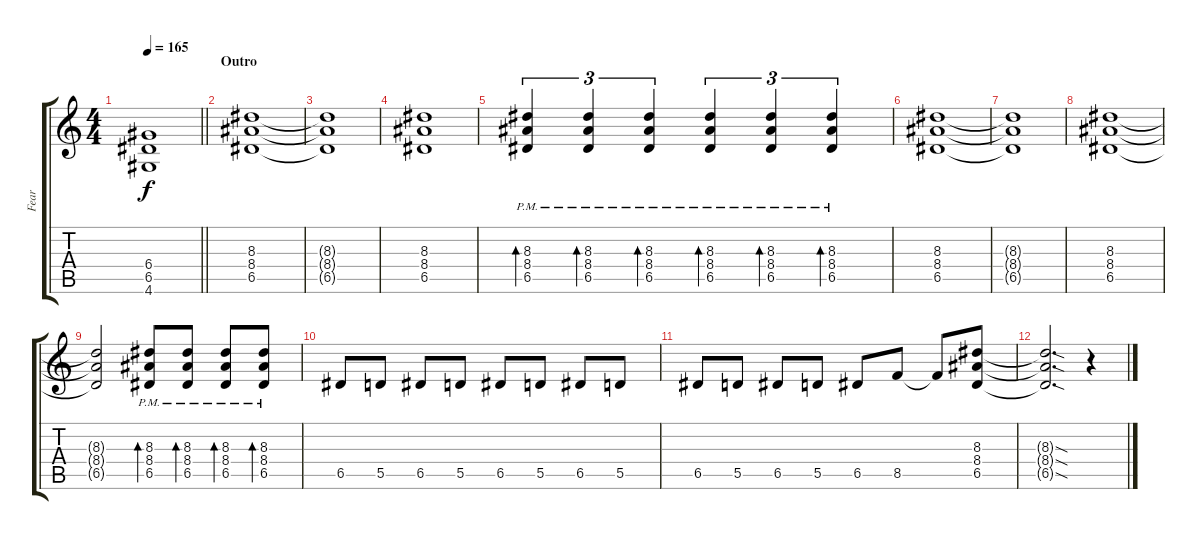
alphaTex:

\track ("Fear" "Fear") {instrument distortionguitar}
\staff {score tabs}
\tuning (E4 B3 G3 D3 A2 E2) {hide}
\ts (4 4)
\tempo 165
\clef g2
\barLineRight lightlight
\ks c
(6.4 6.5 4.6).1{dy f} |
\section ("" "Outro")
(8.3 8.4 6.5).1 |
(8.3{t} 8.4{t} 6.5{t}).1 |
(8.3 8.4 6.5).1 |
(8.3 8.4{pm} 6.5{pm}).4{tu (3 2) bd 60} (8.3 8.4{pm} 6.5{pm}).4{tu (3 2) bd 60} (8.3 8.4{pm} 6.5{pm}).4{tu (3 2) bd 60} (8.3 8.4{pm} 6.5{pm}).4{tu (3 2) bd 60} (8.3 8.4{pm} 6.5{pm}).4{tu (3 2) bd 60} (8.3 8.4{pm} 6.5{pm}).4{tu (3 2) bd 60} |
(8.3 8.4 6.5).1 |
(8.3{t} 8.4{t} 6.5{t}).1 |
(8.3 8.4 6.5).1 |
(8.3{t} 8.4{t} 6.5{t}).2 (8.3 8.4{pm} 6.5{pm}).8{bd 60} (8.3 8.4{pm} 6.5{pm}).8{bd 60} (8.3 8.4{pm} 6.5{pm}).8{bd 60} (8.3 8.4{pm} 6.5{pm}).8{bd 60} |
6.5.8 5.5.8 6.5.8 5.5.8 6.5.8 5.5.8 6.5.8 5.5.8 |
6.5.8 5.5.8 6.5.8 5.5.8 6.5.8 8.5.8 8.5{t}.8 (8.3 8.4 6.5).8 |
(8.3{sod t} 8.4{sod t} 6.5{sod t}).2{d} r.4
